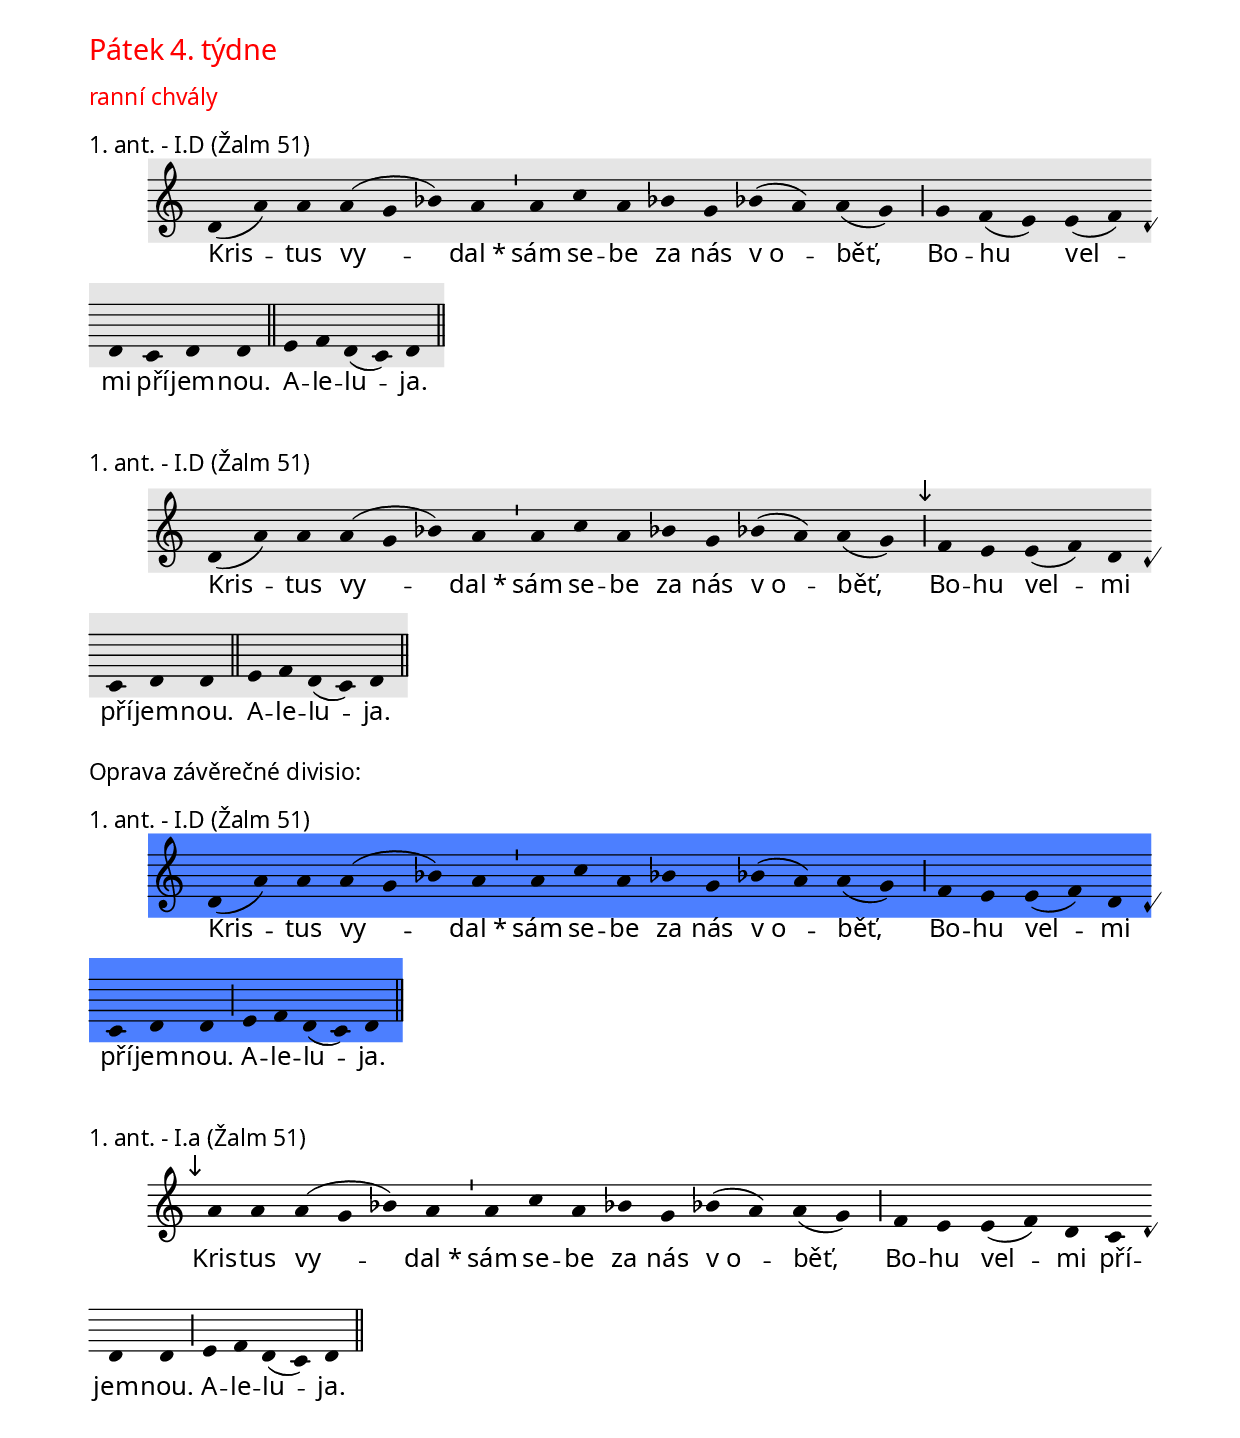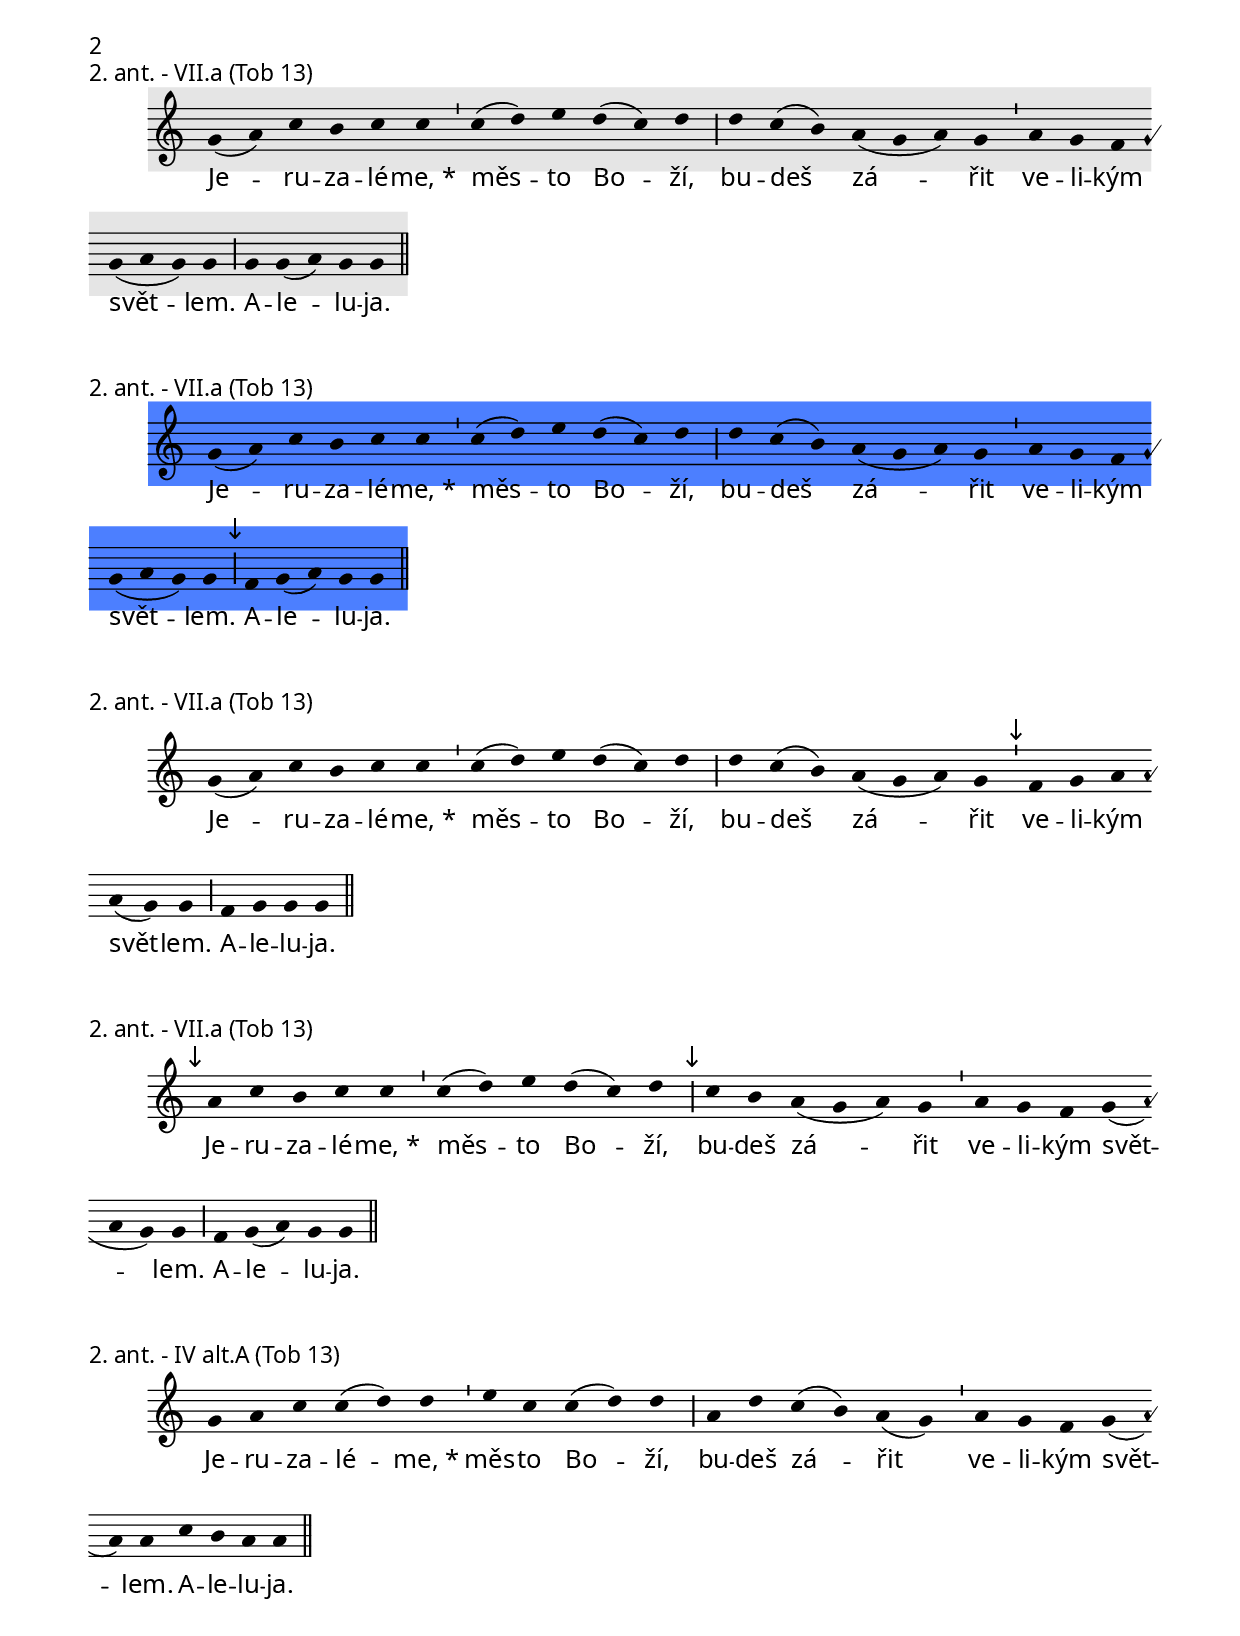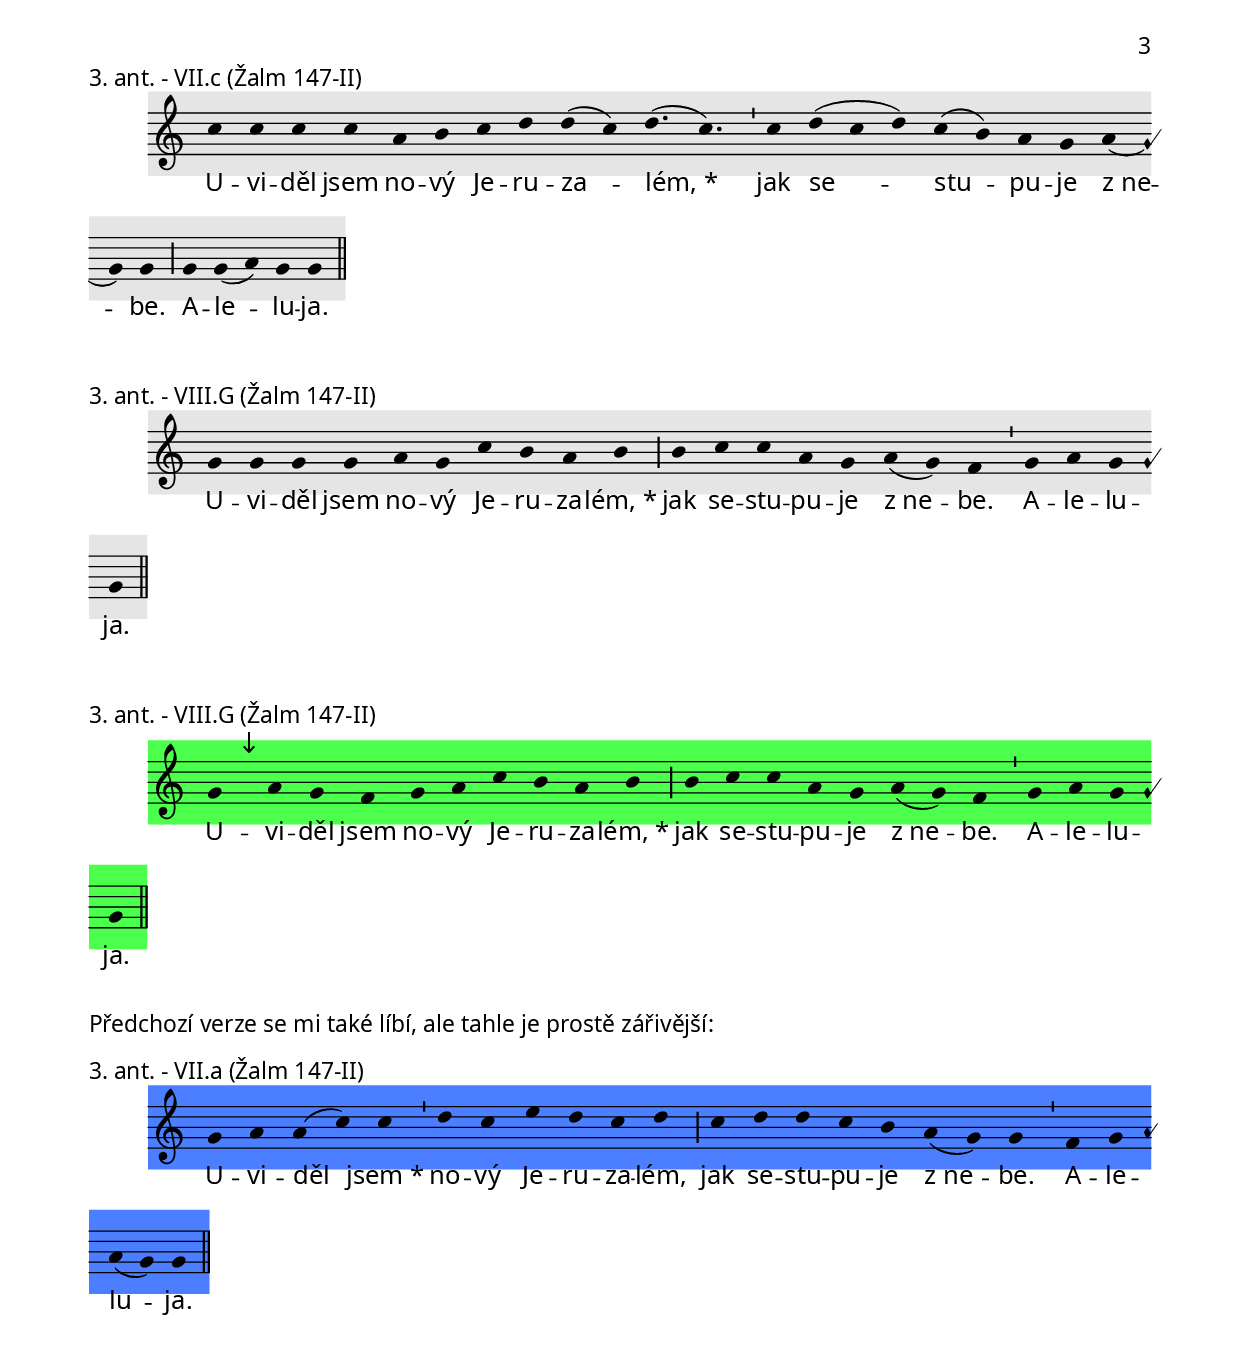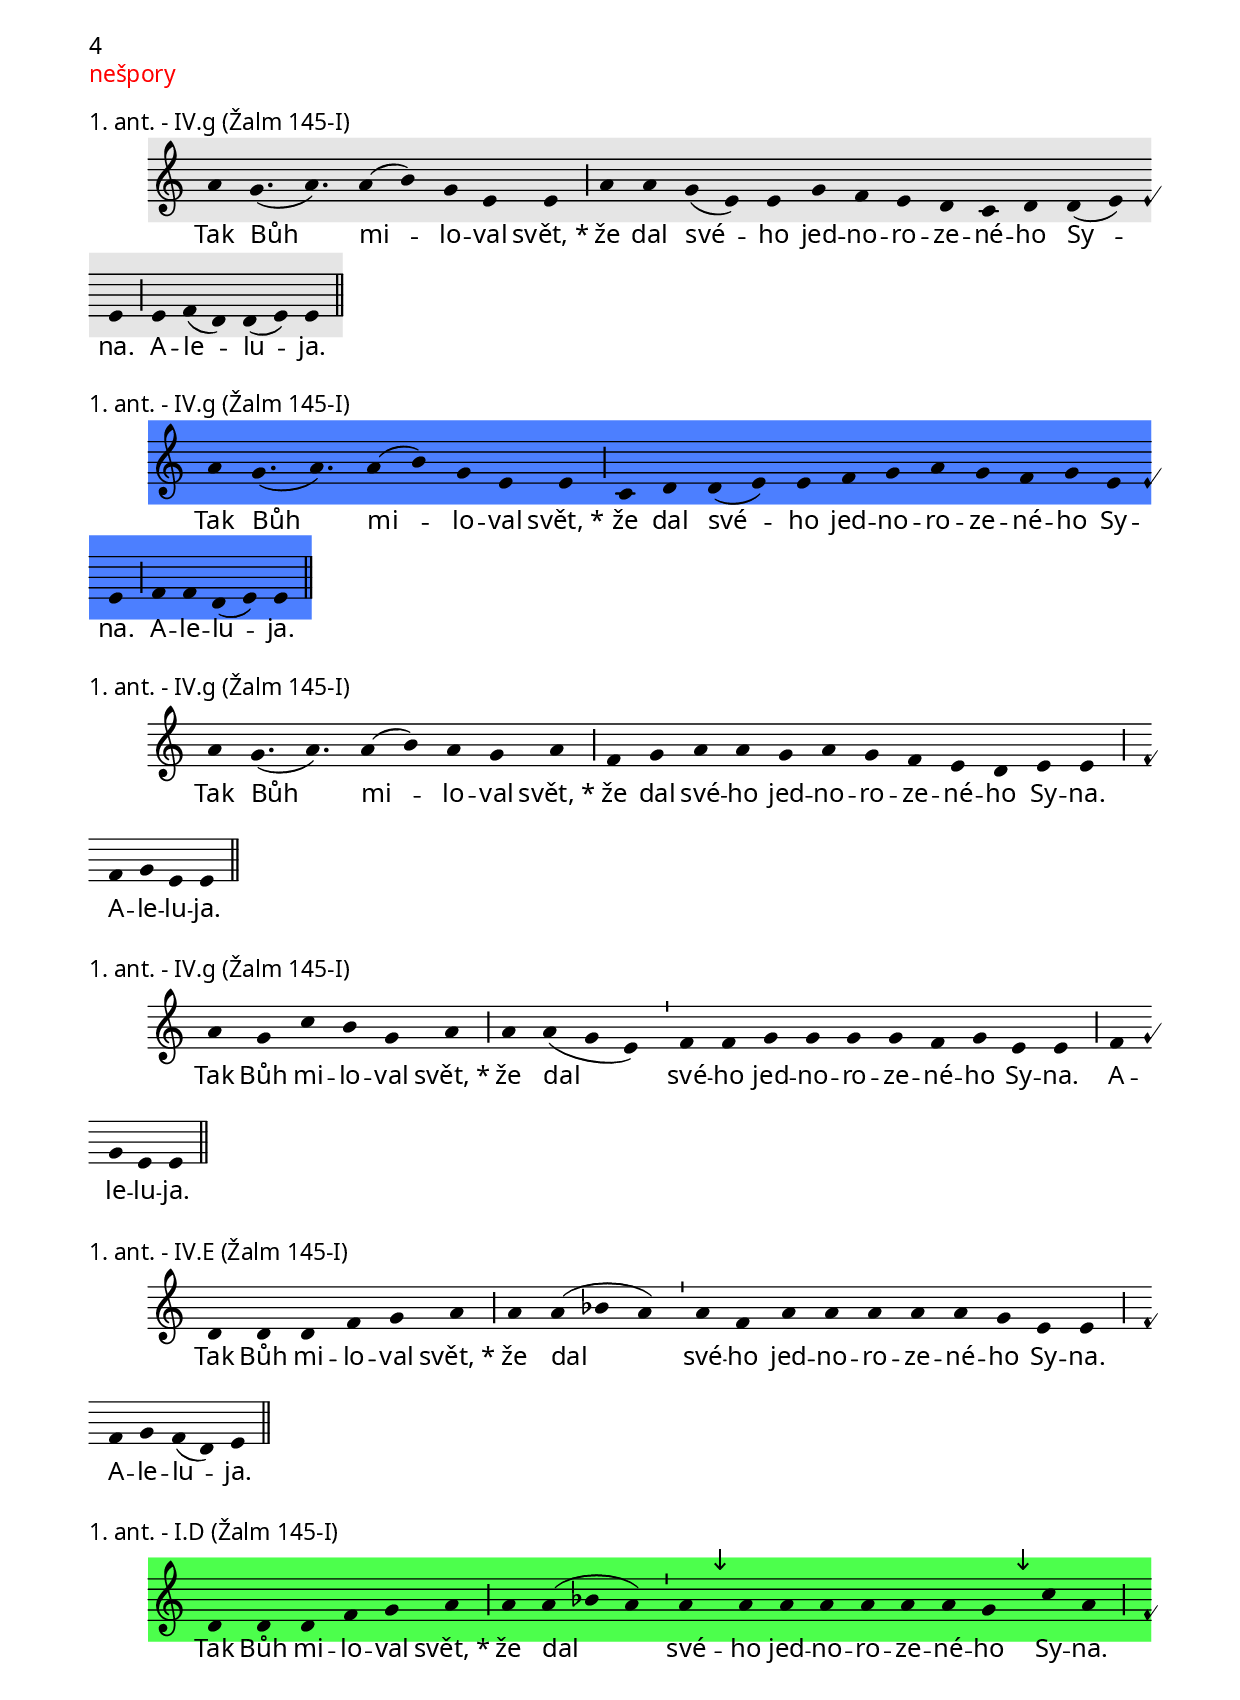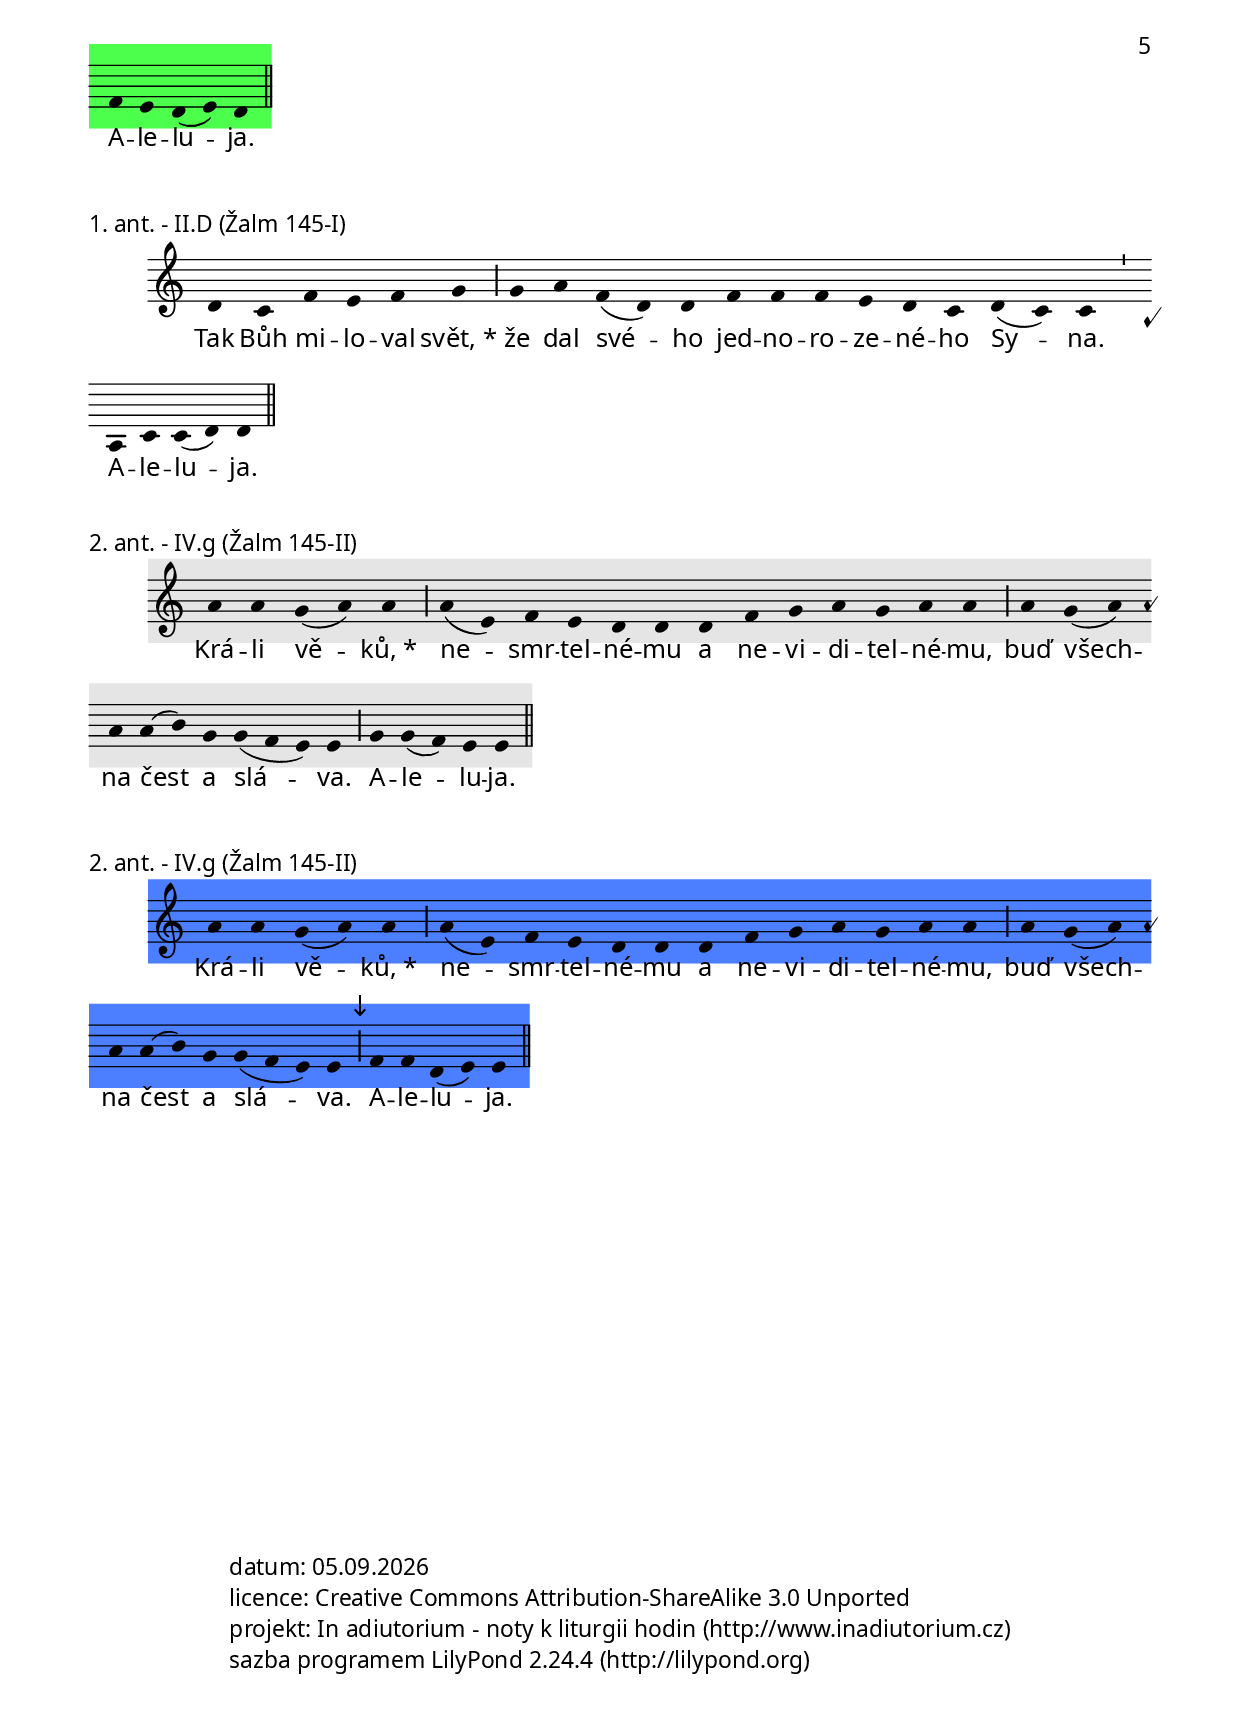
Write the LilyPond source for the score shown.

\include "../spolecne.ly"

\markup {\nadpisDen {Pátek 4. týdne}}

\markup {\nadpisHodinka {"ranní chvály"}}

\score {
  \relative c' {
    \zvyraznovacSedy
    \choralniRezim
    d4( a') a a( g bes) a \barMin a c a bes g bes( a) a( g) \barMaior
    g f( e) e( f) d c d d \barFinalis
    e f d( c) d \barFinalis
  }
  \addlyrics {
    Kris -- tus vy -- dal_* sám se -- be za nás v_o -- běť,
    Bo -- hu vel -- mi pří -- jem -- nou.
    A -- le -- lu -- ja.
  }
  \header {
    quid = "1. ant."
    modus = "I"
    differentia = "D"
    psalmus = "Žalm 51"
    id = "rch-a1"
    placet = "*"
    piece = \markup {\sestavTitulek}
  }
}

\score {
  \relative c' {
    \zvyraznovacSedy
    \choralniRezim
    d4( a') a a( g bes) a \barMin a c a bes g bes( a) a( g) \barMaior
    \mark\sipka f e e( f) d c d d \barFinalis
    e f d( c) d \barFinalis
  }
  \addlyrics {
    Kris -- tus vy -- dal_* sám se -- be za nás v_o -- běť,
    Bo -- hu vel -- mi pří -- jem -- nou.
    A -- le -- lu -- ja.
  }
  \header {
    quid = "1. ant."
    modus = "I"
    differentia = "D"
    psalmus = "Žalm 51"
    id = "rch-a1"
    placet = "*"
    piece = \markup {\sestavTitulek}
  }
}

\markup{
  Oprava závěrečné divisio:
}

\score {
  \relative c' {
    \zvyraznovacModry
    \choralniRezim
    d4( a') a a( g bes) a \barMin a c a bes g bes( a) a( g) \barMaior
    f e e( f) d c d d \barMaior
    e f d( c) d \barFinalis
  }
  \addlyrics {
    Kris -- tus vy -- dal_* sám se -- be za nás v_o -- běť,
    Bo -- hu vel -- mi pří -- jem -- nou.
    A -- le -- lu -- ja.
  }
  \header {
    quid = "1. ant."
    modus = "I"
    differentia = "D"
    psalmus = "Žalm 51"
    id = "rch-a1"
    placet = "*"
    piece = \markup {\sestavTitulek}
  }
}

\score {
  \relative c'' {
    \choralniRezim
    \mark\sipka a4 a a( g bes) a \barMin a c a bes g bes( a) a( g) \barMaior
    f e e( f) d c d d \barMaior
    e f d( c) d \barFinalis
  }
  \addlyrics {
    Kris -- tus vy -- dal_* sám se -- be za nás v_o -- běť,
    Bo -- hu vel -- mi pří -- jem -- nou.
    A -- le -- lu -- ja.
  }
  \header {
    quid = "1. ant."
    modus = "I"
    differentia = "a"
    psalmus = "Žalm 51"
    id = "rch-a1"
    piece = \markup {\sestavTitulek}
  }
}

\pageBreak

\score {
  \relative c'' {
    \zvyraznovacSedy
    \choralniRezim
    g4( a) c b c c \barMin c( d) e d( c) d \barMaior
    d c( b) a( g a) g \barMin a g f g( a g) g \barMaior
    g g( a) g g \barFinalis
  }
  \addlyrics {
    Je -- ru -- za -- lé -- me,_* měs -- to Bo -- ží,
    bu -- deš zá -- řit ve -- li -- kým svět -- lem.
    A -- le -- lu -- ja.
  }
  \header {
    quid = "2. ant."
    modus = "VII"
    differentia = "a"
    psalmus = "Tob 13"
    id = "rch-a2"
    placet = "*"
    piece = \markup {\sestavTitulek}
  }
}

\score {
  \relative c'' {
    \zvyraznovacModry
    \choralniRezim
    g4( a) c b c c \barMin c( d) e d( c) d \barMaior
    d c( b) a( g a) g \barMin a g f g( a g) g \barMaior
    \mark\sipka f g( a) g g \barFinalis
  }
  \addlyrics {
    Je -- ru -- za -- lé -- me,_* měs -- to Bo -- ží,
    bu -- deš zá -- řit ve -- li -- kým svět -- lem.
    A -- le -- lu -- ja.
  }
  \header {
    quid = "2. ant."
    modus = "VII"
    differentia = "a"
    psalmus = "Tob 13"
    id = "rch-a2"
    piece = \markup {\sestavTitulek}
  }
}

\score {
  \relative c'' {
    \choralniRezim
    g4( a) c b c c \barMin
    c( d) e d( c) d \barMaior
    d c( b) a( g a) g \barMin
    \mark\sipka f g a a( g) g \barMaior
    f g g g \barFinalis
  }
  \addlyrics {
    Je -- ru -- za -- lé -- me,_*
    měs -- to Bo -- ží,
    bu -- deš zá -- řit
    ve -- li -- kým svět -- lem.
    A -- le -- lu -- ja.
  }
  \header {
    quid = "2. ant."
    modus = "VII"
    differentia = "a"
    psalmus = "Tob 13"
    id = "rch-a2"
    placet = "*"
    piece = \markup {\sestavTitulek}
  }
}

\score {
  \relative c'' {
    \choralniRezim
    \mark\sipka a4 c b c c \barMin
    c( d) e d( c) d \barMaior
    \mark\sipka c b a( g a) g \barMin
    a g f g( a g) g \barMaior
    f g( a) g g \barFinalis
  }
  \addlyrics {
    Je -- ru -- za -- lé -- me,_*
    měs -- to Bo -- ží,
    bu -- deš zá -- řit
    ve -- li -- kým svět -- lem.
    A -- le -- lu -- ja.
  }
  \header {
    quid = "2. ant."
    modus = "VII"
    differentia = "a"
    psalmus = "Tob 13"
    id = "rch-a2"
    piece = \markup {\sestavTitulek}
  }
}

\score {
  \relative c'' {
    \choralniRezim
    g4 a c c( d) d \barMin
    e c c( d) d \barMaior
    a d c( b) a( g) \barMin
    a g f g( a) a
    c b a a \barFinalis
  }
  \addlyrics {
    Je -- ru -- za -- lé -- me,_*
    měs -- to Bo -- ží,
    bu -- deš zá -- řit
    ve -- li -- kým svět -- lem.
    A -- le -- lu -- ja.
  }
  \header {
    quid = "2. ant."
    modus = "IV alt"
    differentia = "A"
    psalmus = "Tob 13"
    id = "rch-a2"
    piece = \markup {\sestavTitulek}
  }
}

\pageBreak

\score {
  \relative c'' {
    \zvyraznovacSedy
    \choralniRezim
    c4 c c c a b c d d( c) d4.( c) \barMin
    c4 d( c d) c( b) a g a( g) g \barMaior
    g g( a) g g \barFinalis
  }
  \addlyrics {
    U -- vi -- děl jsem no -- vý Je -- ru -- za -- lém,_*
    jak se -- stu -- pu -- je z_ne -- be.
    A -- le -- lu -- ja.
  }
  \header {
    quid = "3. ant."
    modus = "VII"
    differentia = "c"
    psalmus = "Žalm 147-II"
    id = "rch-a3"
    fial = "antifony/tyden4_7sobota.ly#up-ant3?zacatek"
    piece = \markup {\sestavTitulek}
  }
}

\score {
  \relative c'' {
    \zvyraznovacSedy
    \choralniRezim
    g4 g g g a g c b a b \barMaior
    b c c a g a( g) f \barMin
    g a g g \barFinalis
  }
  \addlyrics {
    U -- vi -- děl jsem no -- vý Je -- ru -- za -- lém,_*
    jak se -- stu -- pu -- je z_ne -- be.
    A -- le -- lu -- ja.
  }
  \header {
    quid = "3. ant."
    modus = "VIII"
    differentia = "G"
    psalmus = "Žalm 147-II"
    id = "rch-a3"
    piece = \markup {\sestavTitulek}
  }
}

\score {
  \relative c'' {
    \zvyraznovacZeleny
    \choralniRezim
    g4 \mark\sipka a g f g a c b a b \barMaior
    b c c a g a( g) f \barMin
    g a g g \barFinalis
  }
  \addlyrics {
    U -- vi -- děl jsem no -- vý Je -- ru -- za -- lém,_*
    jak se -- stu -- pu -- je z_ne -- be.
    A -- le -- lu -- ja.
  }
  \header {
    quid = "3. ant."
    modus = "VIII"
    differentia = "G"
    psalmus = "Žalm 147-II"
    id = "rch-a3"
    piece = \markup {\sestavTitulek}
  }
}

\markup{
  Předchozí verze se mi také líbí, ale tahle je prostě zářivější:
}

\score {
  \relative c'' {
    \zvyraznovacModry
    \choralniRezim
    g4 a a( c) c \barMin
    d c e d c d \barMaior
    c d d c b a( g) g \barMin
    f g a( g) g \barFinalis
  }
  \addlyrics {
    U -- vi -- děl jsem_*
    no -- vý Je -- ru -- za -- lém,
    jak se -- stu -- pu -- je z_ne -- be.
    A -- le -- lu -- ja.
  }
  \header {
    quid = "3. ant."
    modus = "VII"
    differentia = "a"
    psalmus = "Žalm 147-II"
    id = "rch-a3"
    piece = \markup {\sestavTitulek}
  }
}

\pageBreak

\markup {\nadpisHodinka {"nešpory"}}

\score {
  \relative c'' {
    \zvyraznovacSedy
    \choralniRezim
    a g4.( a) a4( b) g e e \barMaior
    a a g( e) e g f e d c d d( e) e \barMaior
    e f( d) d( e) e \barFinalis
  }
  \addlyrics {
    Tak Bůh mi -- lo -- val svět,_*
    že dal své -- ho jed -- no -- ro -- ze -- né -- ho Sy -- na.
    A -- le -- lu -- ja.
  }
  \header {
    quid = "1. ant."
    modus = "IV"
    differentia = "g"
    psalmus = "Žalm 145-I"
    id = "ne-a1"
    fial = "antifony/pust_nedeleB.ly#ivben?zacatek"
    placet = "R - nevyvážená protože vytržená"
    piece = \markup {\sestavTitulek}
  }
}

\score {
  \relative c'' {
    \zvyraznovacModry
    \choralniRezim
    a4 g4.( a) a4( b) g e e \barMaior
    c d d( e) e f g a g f g e e \barMaior
    f f d( e) e \barFinalis
  }
  \addlyrics {
    Tak Bůh mi -- lo -- val svět,_*
    že dal své -- ho jed -- no -- ro -- ze -- né -- ho Sy -- na.
    A -- le -- lu -- ja.
  }
  \header {
    quid = "1. ant."
    modus = "IV"
    differentia = "g"
    psalmus = "Žalm 145-I"
    id = "ne-a1"
    fial = "antifony/pust_nedeleB.ly#ivben?zacatek"
    piece = \markup {\sestavTitulek}
  }
}

\score {
  \relative c'' {
    \choralniRezim
    a g4.( a) a4( b) a g a \barMaior
    f g a a g a g f e d e e \barMaior
    f g e e \barFinalis
  }
  \addlyrics {
    Tak Bůh mi -- lo -- val svět,_*
    že dal své -- ho jed -- no -- ro -- ze -- né -- ho Sy -- na.
    A -- le -- lu -- ja.
  }
  \header {
    quid = "1. ant."
    modus = "IV"
    differentia = "g"
    psalmus = "Žalm 145-I"
    id = "ne-a1"
    piece = \markup {\sestavTitulek}
  }
}

\score {
  \relative c'' {
    \choralniRezim
    a g c b g a \barMaior
    a a( g e) \barMin
    f f g g g g f g e e \barMaior
    f g e e \barFinalis
  }
  \addlyrics {
    Tak Bůh mi -- lo -- val svět,_*
    že dal
    své -- ho jed -- no -- ro -- ze -- né -- ho Sy -- na.
    A -- le -- lu -- ja.
  }
  \header {
    quid = "1. ant."
    modus = "IV"
    differentia = "g"
    psalmus = "Žalm 145-I"
    id = "ne-a1"
    piece = \markup {\sestavTitulek}
  }
}

\score {
  \relative c' {
    \choralniRezim
    d4 d d f g a \barMaior
    a a( bes a) \barMin
    a f a a a a a g e e \barMaior
    f g f( d) e \barFinalis
  }
  \addlyrics {
    Tak Bůh mi -- lo -- val svět,_*
    že dal
    své -- ho jed -- no -- ro -- ze -- né -- ho Sy -- na.
    A -- le -- lu -- ja.
  }
  \header {
    quid = "1. ant."
    modus = "IV"
    differentia = "E"
    psalmus = "Žalm 145-I"
    id = "ne-a1"
    piece = \markup {\sestavTitulek}
  }
}

\score {
  \relative c' {
    \zvyraznovacZeleny
    \choralniRezim
    d4 d d f g a \barMaior
    a a( bes a) \barMin
    a \mark\sipka a a a a a a g \mark\sipka c a \barMaior
    f e d( e) d \barFinalis
  }
  \addlyrics {
    Tak Bůh mi -- lo -- val svět,_*
    že dal
    své -- ho jed -- no -- ro -- ze -- né -- ho Sy -- na.
    A -- le -- lu -- ja.
  }
  \header {
    quid = "1. ant."
    modus = "I"
    differentia = "D"
    psalmus = "Žalm 145-I"
    placet = "pro zařazení do antifonáře se nehodí, ale líbí se mi jako samostatný artefakt, mimo souvislosti souboru antifon oficia"
    id = "ne-a1"
    piece = \markup {\sestavTitulek}
  }
}

\score {
  \relative c' {
    \choralniRezim
    d4 c f e f g \barMaior
    g a f( d) d f f f e d c d( c) c \barMin
    a c c( d) d \barFinalis
  }
  \addlyrics {
    Tak Bůh mi -- lo -- val svět,_*
    že dal své -- ho jed -- no -- ro -- ze -- né -- ho Sy -- na.
    A -- le -- lu -- ja.
  }
  \header {
    quid = "1. ant."
    modus = "II"
    differentia = "D"
    psalmus = "Žalm 145-I"
    id = "ne-a1"
    piece = \markup {\sestavTitulek}
  }
}

\score {
  \relative c'' {
    \zvyraznovacSedy
    \choralniRezim
    a4 a g( a) a \barMaior
    a( e) f e d d d f g a g a a \barMaior
    a g( a) a a( b) g g( f e) e \barMaior
    g g( f) e e \barFinalis
  }
  \addlyrics {
    Krá -- li vě -- ků,_*
    ne -- smr -- tel -- né -- mu a ne -- vi -- di -- tel -- né -- mu,
    buď všech -- na čest a slá -- va.
    A -- le -- lu -- ja.
  }
  \header {
    quid = "2. ant."
    modus = "IV"
    differentia = "g"
    psalmus = "Žalm 145-II"
    id = "ne-a2"
    piece = \markup {\sestavTitulek}
  }
}

\score {
  \relative c'' {
    \zvyraznovacModry
    \choralniRezim
    a4 a g( a) a \barMaior
    a( e) f e d d d f g a g a a \barMaior
    a g( a) a a( b) g g( f e) e \barMaior
    \mark\sipka f f d( e) e \barFinalis
  }
  \addlyrics {
    Krá -- li vě -- ků,_*
    ne -- smr -- tel -- né -- mu a ne -- vi -- di -- tel -- né -- mu,
    buď všech -- na čest a slá -- va.
    A -- le -- lu -- ja.
  }
  \header {
    quid = "2. ant."
    modus = "IV"
    differentia = "g"
    psalmus = "Žalm 145-II"
    id = "ne-a2"
    piece = \markup {\sestavTitulek}
  }
}

% \score { \velikTIIpatekNespAntIII }